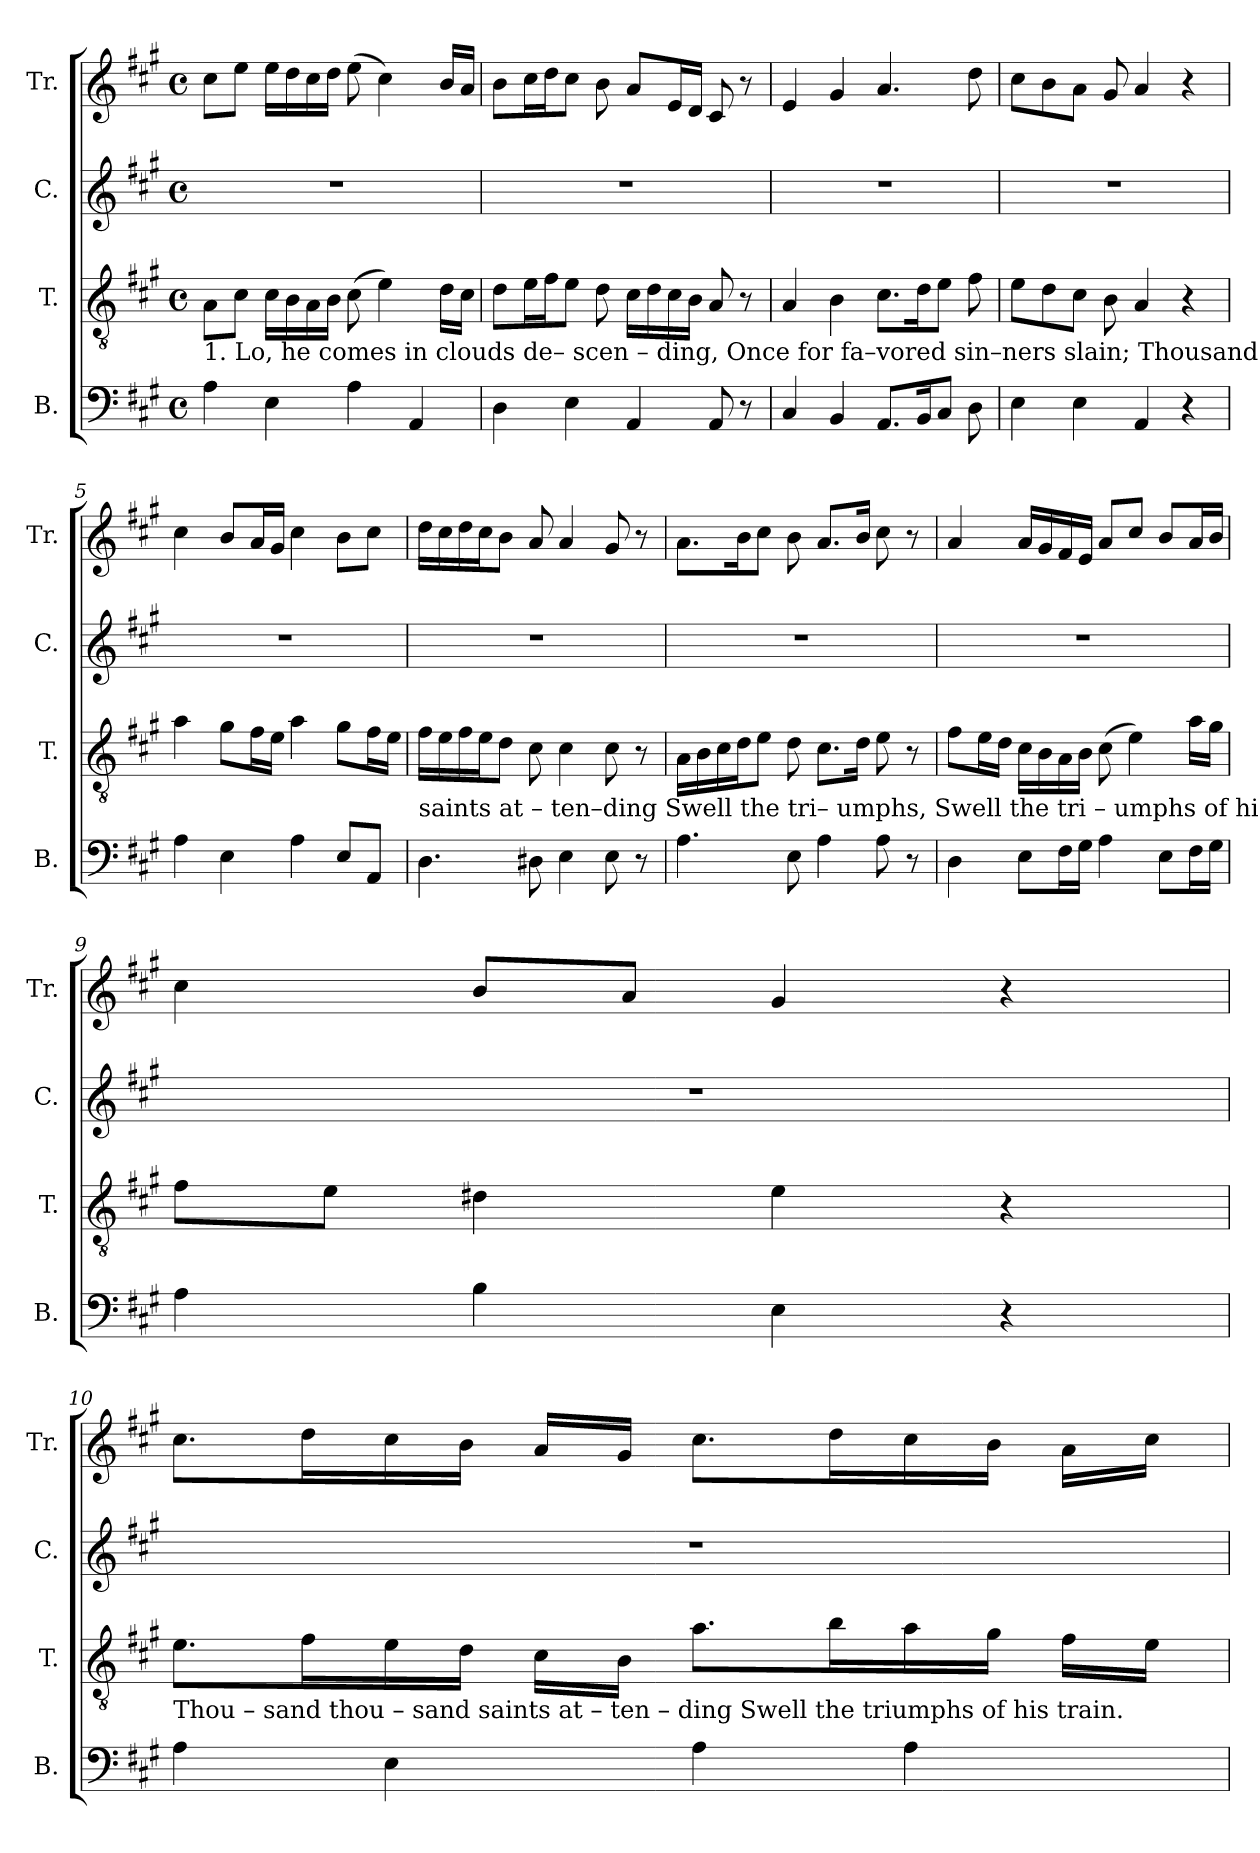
**kern	**kern	**kern	**kern
*part4	*part3	*part2	*part1
*staff4	*staff3	*staff2	*staff1
*I"B.	*I"T.	*I"C.	*I"Tr.
*I'B.	*I'T.	*I'C.	*I'Tr.
*clefF4	*clefGv2	*clefG2	*clefG2
*k[f#c#g#]	*k[f#c#g#]	*k[f#c#g#]	*k[f#c#g#]
*M4/4	*M4/4	*M4/4	*M4/4
*met(c)	*met(c)	*met(c)	*met(c)
*MM60	*MM60	*MM60	*MM60
=1	=1	=1	=1
!	!LO:TX:b:t=1. Lo,    he            comes   in        clouds        de– scen – ding,         Once for fa–vored  sin–ners slain;       Thousand thousand	!	!
4A\	8A\L	1r	8cc#\L
.	8c#\J	.	8ee\J
4E\	16c#\LL	.	16ee\LL
.	16B\	.	16dd\
.	16A\	.	16cc#\
.	16B\JJ	.	16dd\JJ
4A\	(8c#\	.	(8ee\
.	4e\)	.	4cc#\)
4AA/	.	.	.
.	16d\LL	.	16b/LL
.	16c#\JJ	.	16a/JJ
=2	=2	=2	=2
4D\	8d\L	1r	8b\L
.	16e\L	.	16cc#\L
.	16f#\J	.	16dd\J
4E\	8e\J	.	8cc#\J
.	8d\	.	8b\
4AA/	16c#\LL	.	8a/L
.	16d\	.	.
.	16c#\	.	16e/L
.	16B\JJ	.	16d/JJ
8AA/	8A/	.	8c#/
8r	8r	.	8r
=3	=3	=3	=3
4C#/	4A/	1r	4e/
4BB/	4B\	.	4g#/
8.AA/L	8.c#\L	.	4.a/
16BB/K	16d\K	.	.
8C#/J	8e\J	.	.
8D\	8f#\	.	8dd\
=4	=4	=4	=4
4E\	8e\L	1r	8cc#\L
.	8d\	.	8b\
4E\	8c#\J	.	8a\J
.	8B\	.	8g#/
4AA/	4A/	.	4a/
4r	4r	.	4r
=5	=5	=5	=5
4A\	4a\	1r	4cc#\
4E\	8g#\L	.	8b/L
.	16f#\L	.	16a/L
.	16e\JJ	.	16g#/JJ
4A\	4a\	.	4cc#\
8E/L	8g#\L	.	8b\L
8AA/J	16f#\L	.	8cc#\J
.	16e\JJ	.	.
!!LO:LB:g=z
=6	=6	=6	=6
!	!LO:TX:b:t=saints           at – ten–ding            Swell            the tri– umphs,         Swell      the             tri      –    umphs     of        his       train.	!	!
4.D\	16f#\LL	1r	16dd\LL
.	16e\	.	16cc#\
.	16f#\	.	16dd\
.	16e\J	.	16cc#\J
.	8d\J	.	8b\J
8D#X\	8c#\	.	8a/
4E\	4c#\	.	4a/
8E\	8c#\	.	8g#/
8r	8r	.	8r
=7	=7	=7	=7
4.A\	16A\LL	1r	8.a\L
.	16B\	.	.
.	16c#\	.	.
.	16d\J	.	16b\K
.	8e\J	.	8cc#\J
8E\	8d\	.	8b\
4A\	8.c#\L	.	8.a/L
.	16d\Jk	.	16b/Jk
8A\	8e\	.	8cc#\
8r	8r	.	8r
=8	=8	=8	=8
4D\	8f#\L	1r	4a/
.	16e\L	.	.
.	16d\JJ	.	.
8E\L	16c#\LL	.	16a/LL
.	16B\	.	16g#/
16F#\L	16A\	.	16f#/
16G#\JJ	16B\JJ	.	16e/JJ
4A\	(8c#\	.	8a/L
.	4e\)	.	8cc#/J
8E\L	.	.	8b/L
16F#\L	16a\LL	.	16a/L
16G#\JJ	16g#\JJ	.	16b/JJ
=9	=9	=9	=9
4A\	8f#\L	1r	4cc#\
.	8e\J	.	.
4B\	4d#X\	.	8b/L
.	.	.	8a/J
4E\	4e\	.	4g#/
4r	4r	.	4r
!!LO:LB:g=z
=10	=10	=10	=10
!	!LO:TX:b:t=Thou     –       sand  thou       –       sand      saints             at – ten – ding          Swell the triumphs     of                    his  train.	!	!
4A\	8.e\L	1r	8.cc#\L
.	16f#\L	.	16dd\L
4E\	16e\	.	16cc#\
.	16d\JJ	.	16b\JJ
.	16c#\LL	.	16a/LL
.	16B\JJ	.	16g#/JJ
4A\	8.a\L	.	8.cc#\L
.	16b\L	.	16dd\L
4A\	16a\	.	16cc#\
.	16g#\JJ	.	16b\JJ
.	16f#\LL	.	16a\LL
.	16e\JJ	.	16cc#\JJ
=	=	=	=
*-	*-	*-	*-
